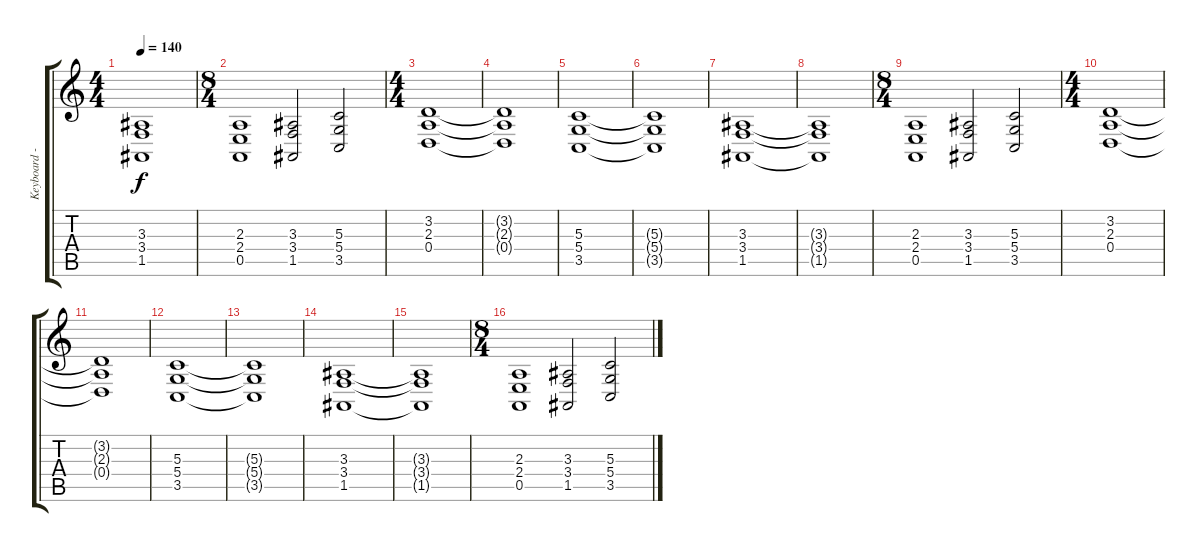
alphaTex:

\track ("Keyboard - Strings" "Keyboard -") {instrument synthstrings1}
\staff {score tabs}
\tuning (E4 B3 G3 D3 A2 E2) {hide}
\ts (4 4)
\tempo 140
\clef g2
\ks c
(3.3{t} 3.4{t} 1.5{t}).1{dy f} |
\ts (8 4)
(2.3 2.4 0.5).1 (3.3 3.4 1.5).2 (5.3 5.4 3.5).2 |
\ts (4 4)
(3.2 2.3 0.4).1{volume 11} |
(3.2{t} 2.3{t} 0.4{t}).1 |
(5.3 5.4 3.5).1 |
(5.3{t} 5.4{t} 3.5{t}).1 |
(3.3 3.4 1.5).1 |
(3.3{t} 3.4{t} 1.5{t}).1 |
\ts (8 4)
(2.3 2.4 0.5).1 (3.3 3.4 1.5).2 (5.3 5.4 3.5).2 |
\ts (4 4)
(3.2 2.3 0.4).1{volume 11} |
(3.2{t} 2.3{t} 0.4{t}).1 |
(5.3 5.4 3.5).1 |
(5.3{t} 5.4{t} 3.5{t}).1 |
(3.3 3.4 1.5).1 |
(3.3{t} 3.4{t} 1.5{t}).1 |
\ts (8 4)
(2.3 2.4 0.5).1 (3.3 3.4 1.5).2 (5.3 5.4 3.5).2
